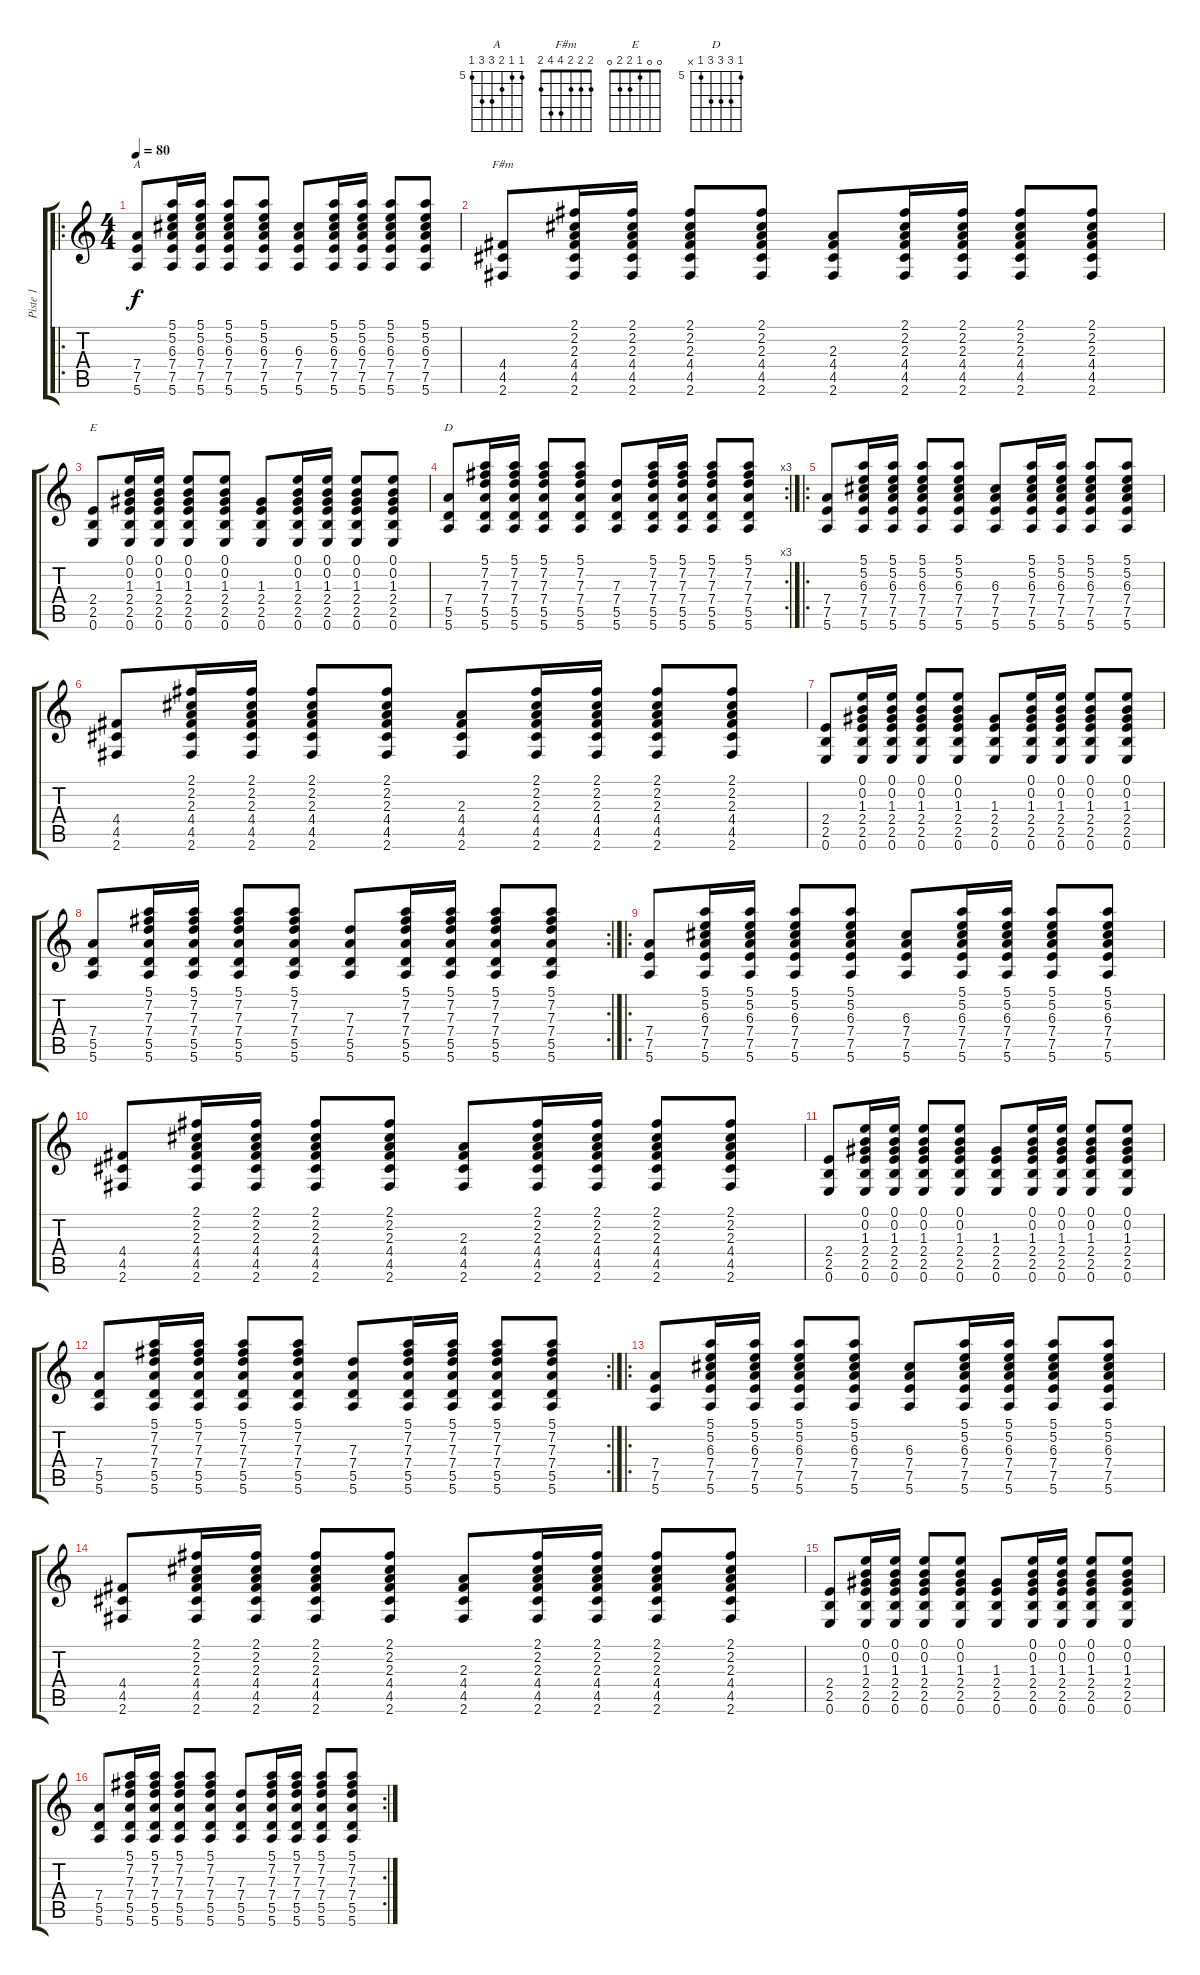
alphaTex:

\track ("Piste 1" "Piste 1") {instrument acousticguitarnylon}
\staff {score tabs}
\tuning (E4 B3 G3 D3 A2 E2) {hide}
\chord ("A" 5 5 6 7 7 5) {firstfret 5}
\chord ("F#m" 2 2 2 4 4 2)
\chord ("E" 0 0 1 2 2 0)
\chord ("D" 5 7 7 7 5 x) {firstfret 5}
\ro
\ts (4 4)
\tempo 80
\clef g2
\ks c
(7.4 7.5 5.6).8{ch "A" dy f instrument acousticguitarnylon} (5.1 5.2 6.3 7.4 7.5 5.6).16 (5.1 5.2 6.3 7.4 7.5 5.6).16 (5.1 5.2 6.3 7.4 7.5 5.6).8 (5.1 5.2 6.3 7.4 7.5 5.6).8 (6.3 7.4 7.5 5.6).8 (5.1 5.2 6.3 7.4 7.5 5.6).16 (5.1 5.2 6.3 7.4 7.5 5.6).16 (5.1 5.2 6.3 7.4 7.5 5.6).8 (5.1 5.2 6.3 7.4 7.5 5.6).8 |
(4.4 4.5 2.6).8{ch "F#m"} (2.1 2.2 2.3 4.4 4.5 2.6).16 (2.1 2.2 2.3 4.4 4.5 2.6).16 (2.1 2.2 2.3 4.4 4.5 2.6).8 (2.1 2.2 2.3 4.4 4.5 2.6).8 (2.3 4.4 4.5 2.6).8 (2.1 2.2 2.3 4.4 4.5 2.6).16 (2.1 2.2 2.3 4.4 4.5 2.6).16 (2.1 2.2 2.3 4.4 4.5 2.6).8 (2.1 2.2 2.3 4.4 4.5 2.6).8 |
(2.4 2.5 0.6).8{ch "E"} (0.1 0.2 1.3 2.4 2.5 0.6).16 (0.1 0.2 1.3 2.4 2.5 0.6).16 (0.1 0.2 1.3 2.4 2.5 0.6).8 (0.1 0.2 1.3 2.4 2.5 0.6).8 (1.3 2.4 2.5 0.6).8 (0.1 0.2 1.3 2.4 2.5 0.6).16 (0.1 0.2 1.3 2.4 2.5 0.6).16 (0.1 0.2 1.3 2.4 2.5 0.6).8 (0.1 0.2 1.3 2.4 2.5 0.6).8 |
\rc 3
(7.4 5.5 5.6).8{ch "D"} (5.1 7.2 7.3 7.4 5.5 5.6).16 (5.1 7.2 7.3 7.4 5.5 5.6).16 (5.1 7.2 7.3 7.4 5.5 5.6).8 (5.1 7.2 7.3 7.4 5.5 5.6).8 (7.3 7.4 5.5 5.6).8 (5.1 7.2 7.3 7.4 5.5 5.6).16 (5.1 7.2 7.3 7.4 5.5 5.6).16 (5.1 7.2 7.3 7.4 5.5 5.6).8 (5.1 7.2 7.3 7.4 5.5 5.6).8 |
\ro
(7.4 7.5 5.6).8 (5.1 5.2 6.3 7.4 7.5 5.6).16 (5.1 5.2 6.3 7.4 7.5 5.6).16 (5.1 5.2 6.3 7.4 7.5 5.6).8 (5.1 5.2 6.3 7.4 7.5 5.6).8 (6.3 7.4 7.5 5.6).8 (5.1 5.2 6.3 7.4 7.5 5.6).16 (5.1 5.2 6.3 7.4 7.5 5.6).16 (5.1 5.2 6.3 7.4 7.5 5.6).8 (5.1 5.2 6.3 7.4 7.5 5.6).8 |
(4.4 4.5 2.6).8 (2.1 2.2 2.3 4.4 4.5 2.6).16 (2.1 2.2 2.3 4.4 4.5 2.6).16 (2.1 2.2 2.3 4.4 4.5 2.6).8 (2.1 2.2 2.3 4.4 4.5 2.6).8 (2.3 4.4 4.5 2.6).8 (2.1 2.2 2.3 4.4 4.5 2.6).16 (2.1 2.2 2.3 4.4 4.5 2.6).16 (2.1 2.2 2.3 4.4 4.5 2.6).8 (2.1 2.2 2.3 4.4 4.5 2.6).8 |
(2.4 2.5 0.6).8 (0.1 0.2 1.3 2.4 2.5 0.6).16 (0.1 0.2 1.3 2.4 2.5 0.6).16 (0.1 0.2 1.3 2.4 2.5 0.6).8 (0.1 0.2 1.3 2.4 2.5 0.6).8 (1.3 2.4 2.5 0.6).8 (0.1 0.2 1.3 2.4 2.5 0.6).16 (0.1 0.2 1.3 2.4 2.5 0.6).16 (0.1 0.2 1.3 2.4 2.5 0.6).8 (0.1 0.2 1.3 2.4 2.5 0.6).8 |
\rc 2
(7.4 5.5 5.6).8 (5.1 7.2 7.3 7.4 5.5 5.6).16 (5.1 7.2 7.3 7.4 5.5 5.6).16 (5.1 7.2 7.3 7.4 5.5 5.6).8 (5.1 7.2 7.3 7.4 5.5 5.6).8 (7.3 7.4 5.5 5.6).8 (5.1 7.2 7.3 7.4 5.5 5.6).16 (5.1 7.2 7.3 7.4 5.5 5.6).16 (5.1 7.2 7.3 7.4 5.5 5.6).8 (5.1 7.2 7.3 7.4 5.5 5.6).8 |
\ro
(7.4 7.5 5.6).8 (5.1 5.2 6.3 7.4 7.5 5.6).16 (5.1 5.2 6.3 7.4 7.5 5.6).16 (5.1 5.2 6.3 7.4 7.5 5.6).8 (5.1 5.2 6.3 7.4 7.5 5.6).8 (6.3 7.4 7.5 5.6).8 (5.1 5.2 6.3 7.4 7.5 5.6).16 (5.1 5.2 6.3 7.4 7.5 5.6).16 (5.1 5.2 6.3 7.4 7.5 5.6).8 (5.1 5.2 6.3 7.4 7.5 5.6).8 |
(4.4 4.5 2.6).8 (2.1 2.2 2.3 4.4 4.5 2.6).16 (2.1 2.2 2.3 4.4 4.5 2.6).16 (2.1 2.2 2.3 4.4 4.5 2.6).8 (2.1 2.2 2.3 4.4 4.5 2.6).8 (2.3 4.4 4.5 2.6).8 (2.1 2.2 2.3 4.4 4.5 2.6).16 (2.1 2.2 2.3 4.4 4.5 2.6).16 (2.1 2.2 2.3 4.4 4.5 2.6).8 (2.1 2.2 2.3 4.4 4.5 2.6).8 |
(2.4 2.5 0.6).8 (0.1 0.2 1.3 2.4 2.5 0.6).16 (0.1 0.2 1.3 2.4 2.5 0.6).16 (0.1 0.2 1.3 2.4 2.5 0.6).8 (0.1 0.2 1.3 2.4 2.5 0.6).8 (1.3 2.4 2.5 0.6).8 (0.1 0.2 1.3 2.4 2.5 0.6).16 (0.1 0.2 1.3 2.4 2.5 0.6).16 (0.1 0.2 1.3 2.4 2.5 0.6).8 (0.1 0.2 1.3 2.4 2.5 0.6).8 |
\rc 2
(7.4 5.5 5.6).8 (5.1 7.2 7.3 7.4 5.5 5.6).16 (5.1 7.2 7.3 7.4 5.5 5.6).16 (5.1 7.2 7.3 7.4 5.5 5.6).8 (5.1 7.2 7.3 7.4 5.5 5.6).8 (7.3 7.4 5.5 5.6).8 (5.1 7.2 7.3 7.4 5.5 5.6).16 (5.1 7.2 7.3 7.4 5.5 5.6).16 (5.1 7.2 7.3 7.4 5.5 5.6).8 (5.1 7.2 7.3 7.4 5.5 5.6).8 |
\ro
(7.4 7.5 5.6).8 (5.1 5.2 6.3 7.4 7.5 5.6).16 (5.1 5.2 6.3 7.4 7.5 5.6).16 (5.1 5.2 6.3 7.4 7.5 5.6).8 (5.1 5.2 6.3 7.4 7.5 5.6).8 (6.3 7.4 7.5 5.6).8 (5.1 5.2 6.3 7.4 7.5 5.6).16 (5.1 5.2 6.3 7.4 7.5 5.6).16 (5.1 5.2 6.3 7.4 7.5 5.6).8 (5.1 5.2 6.3 7.4 7.5 5.6).8 |
(4.4 4.5 2.6).8 (2.1 2.2 2.3 4.4 4.5 2.6).16 (2.1 2.2 2.3 4.4 4.5 2.6).16 (2.1 2.2 2.3 4.4 4.5 2.6).8 (2.1 2.2 2.3 4.4 4.5 2.6).8 (2.3 4.4 4.5 2.6).8 (2.1 2.2 2.3 4.4 4.5 2.6).16 (2.1 2.2 2.3 4.4 4.5 2.6).16 (2.1 2.2 2.3 4.4 4.5 2.6).8 (2.1 2.2 2.3 4.4 4.5 2.6).8 |
(2.4 2.5 0.6).8 (0.1 0.2 1.3 2.4 2.5 0.6).16 (0.1 0.2 1.3 2.4 2.5 0.6).16 (0.1 0.2 1.3 2.4 2.5 0.6).8 (0.1 0.2 1.3 2.4 2.5 0.6).8 (1.3 2.4 2.5 0.6).8 (0.1 0.2 1.3 2.4 2.5 0.6).16 (0.1 0.2 1.3 2.4 2.5 0.6).16 (0.1 0.2 1.3 2.4 2.5 0.6).8 (0.1 0.2 1.3 2.4 2.5 0.6).8 |
\rc 2
(7.4 5.5 5.6).8 (5.1 7.2 7.3 7.4 5.5 5.6).16 (5.1 7.2 7.3 7.4 5.5 5.6).16 (5.1 7.2 7.3 7.4 5.5 5.6).8 (5.1 7.2 7.3 7.4 5.5 5.6).8 (7.3 7.4 5.5 5.6).8 (5.1 7.2 7.3 7.4 5.5 5.6).16 (5.1 7.2 7.3 7.4 5.5 5.6).16 (5.1 7.2 7.3 7.4 5.5 5.6).8 (5.1 7.2 7.3 7.4 5.5 5.6).8
